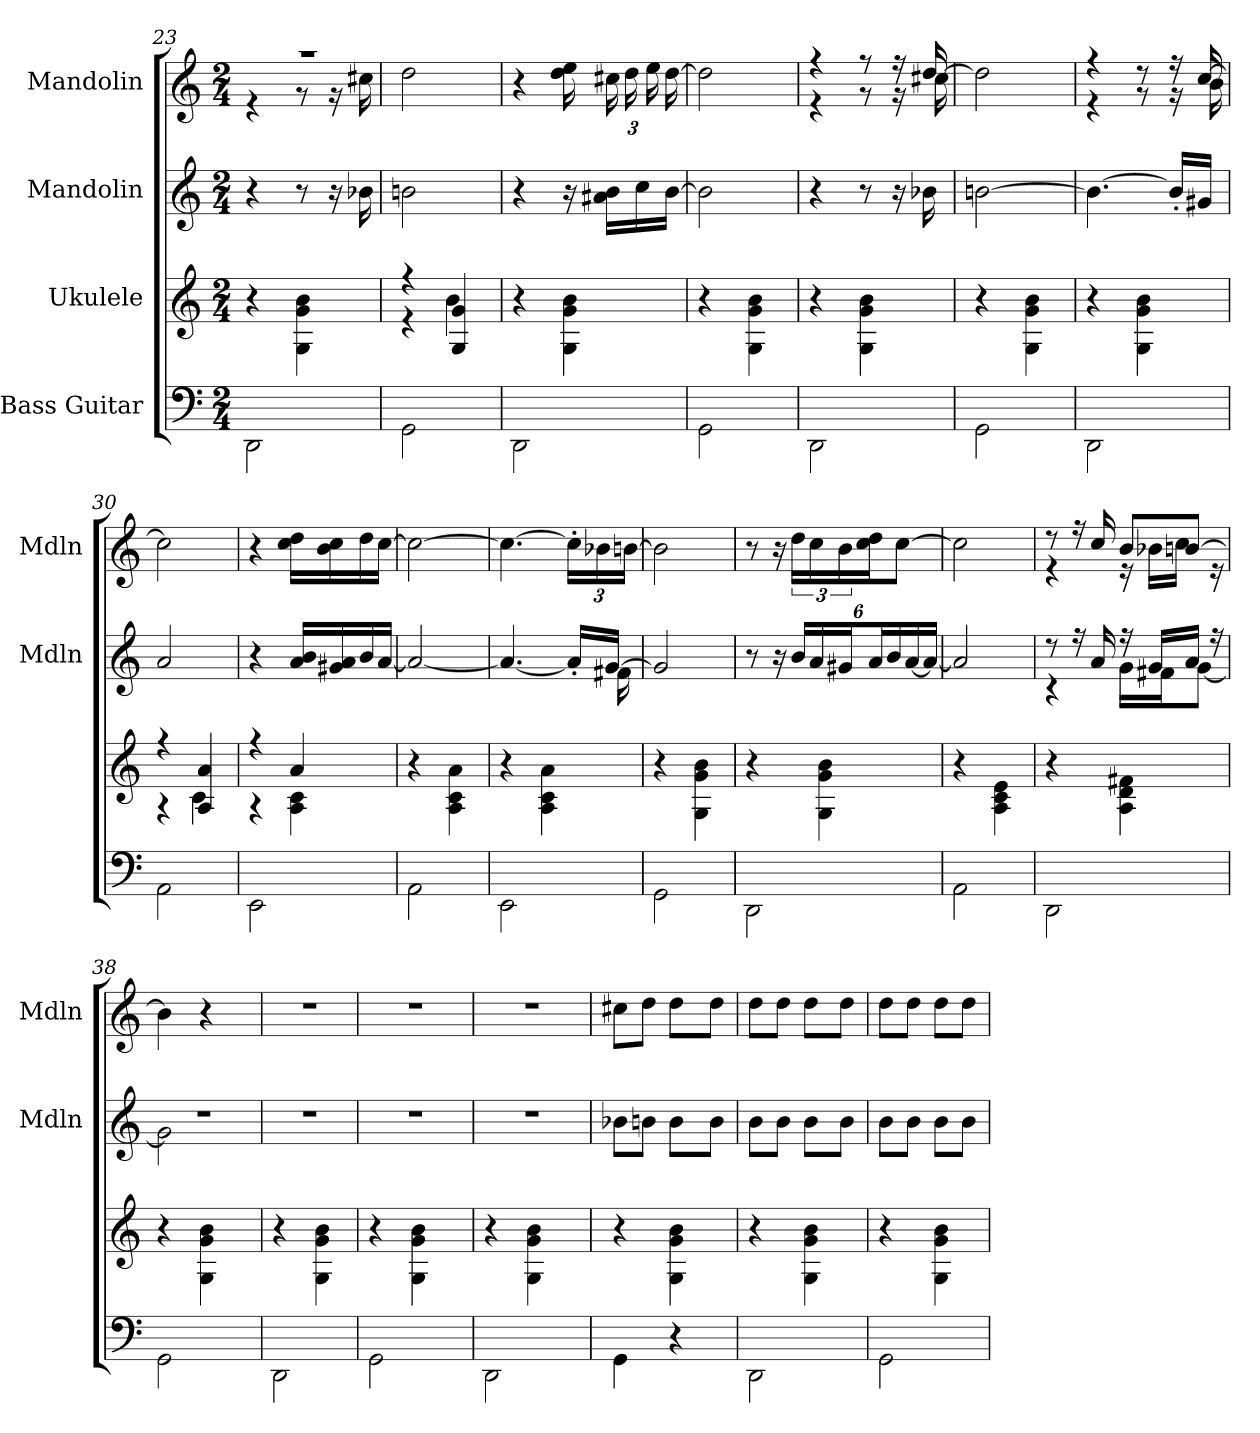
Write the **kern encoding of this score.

**kern	**kern	**kern	**kern
*part4	*part3	*part2	*part1
*staff4	*staff3	*staff2	*staff1
*I"Bass Guitar	*I"Ukulele	*I"Mandolin	*I"Mandolin
*	*	*I'Mdln	*I'Mdln
!!LO:PB:g=z
*	*	*clefG2	*clefG2
*k[]	*k[]	*k[]	*k[]
*M2/4	*M2/4	*M2/4	*M2/4
=23	=23	=23	=23
*	*	*	*^
2DD\	4r	4r	2r	4r
.	4G\ 4g\ 4b\	8r	.	8r
.	.	16r	.	16r
.	.	16b-X\	.	16cc#X\
*	*	*	*v	*v
=24	=24	=24	=24
*	*^	*	*
2GG\	4r	4r	2bn\	2dd\
.	4G/ 4g/	4b\	.	.
*	*v	*v	*	*
=25	=25	=25	=25
2DD\	4r	4r	4r
.	4G\ 4g\ 4b\	16r	16dd\ 16ee\LL
*	*	*	*Xbrackettup
.	.	16a#X\ 16b\LL	24cc#X\L
.	.	.	24dd\
.	.	16cc\	.
.	.	.	24ee\
.	.	[16b\JJ	[16dd\JJ
=26	=26	=26	=26
2GG\	4r	2b\]	2dd\]
.	4G\ 4g\ 4b\	.	.
=27	=27	=27	=27
*	*	*	*^
2DD\	4r	4r	4r	4r
.	4G\ 4g\ 4b\	8r	8r	8r
.	.	16r	16r	16r
.	.	16b-X\	[16dd/	16cc#X\
*	*	*	*v	*v
=28	=28	=28	=28
2GG\	4r	[2bn\	2dd\]
.	4G\ 4g\ 4b\	.	.
!!LO:LB:g=z
=29	=29	=29	=29
*	*	*	*^
2DD\	4r	4.b\_	4r	4r
.	4G\ 4g\ 4b\	.	8r	8r
.	.	16b'/LL]	16r	16r
.	.	16g#X/JJ	[16cc/	16b\
*	*	*	*v	*v
=30	=30	=30	=30
*	*^	*	*
2AA\	4r	4r	2a/	2cc\]
.	4A/ 4a/	4c\	.	.
=31	=31	=31	=31	=31
2EE\	4r	4r	4r	4r
.	4a/	4A\ 4c\	16a/ 16b/LL	16cc\ 16dd\LL
*	*	*	*	*MM92
.	.	.	16g#X/ 16a/	16b\ 16cc\
.	.	.	16b/	16dd\
.	.	.	[16a/JJ	[16cc\JJ
*	*v	*v	*	*
=32	=32	=32	=32
2AA\	4r	2a/_	2cc\_
.	4A\ 4c\ 4a\	.	.
=33	=33	=33	=33
*	*	*^	*
2EE\	4r	4.a/_	4..ryy	4.cc\_
.	4A\ 4c\ 4a\	.	.	.
.	.	16a'/LL]	.	24cc'\LL]
.	.	.	.	24b-X\
.	.	[16g/JJ	16f#X\	.
.	.	.	.	[24bn\JJ
*	*	*v	*v	*
=34	=34	=34	=34
2GG\	4r	2g/]	2b\]
.	4G\ 4g\ 4b\	.	.
=35	=35	=35	=35
2DD\	4r	8r	8r
.	.	16r	16r
*	*	*Xbrackettup	*brackettup
.	.	24b/LL	24dd\LL
.	.	24a/	24cc\
.	4G\ 4g\ 4b\	.	.
.	.	24g#X/J	24b\
.	.	24a/L	16cc\ 16dd\J
.	.	24b/	.
.	.	.	[8cc\J
.	.	[24a/	.
.	.	16a/JJ_	.
!!LO:LB:g=z
=36	=36	=36	=36
2AA\	4r	2a/]	2cc\]
.	4A\ 4c\ 4e\	.	.
=37	=37	=37	=37
*	*	*^	*^
2DD\	4r	8r	4r	8r	4r
.	.	16r	.	16r	.
.	.	16a/	.	16cc/	.
.	4A\ 4d\ 4f#\	16r	16g\LL	8b/L	16r
.	.	16g/LL	16f#X\J	.	16b-X\LL
.	.	16a/JJ	[8g\J	[8bn/J	16cc\JJ
*	*	*	*	*MM93	*
.	.	16r	.	.	16r
=38	=38	=38	=38	=38	=38
2GG\	4r	2r	2g\]	4b\]	3ryy
.	4G\ 4g\ 4b\	.	.	4r	.
.	.	.	.	.	12..ryy
*	*	*	*	*MM94	*
.	.	.	.	.	48ryy
*	*	*v	*v	*	*
*	*	*	*v	*v
=39	=39	=39	=39
2DD\	4r	2r	2r
.	4G\ 4g\ 4b\	.	.
=40	=40	=40	=40
*	*	*	*MM95
*	*	*	*^
2GG\	4r	2r	2r	3ryy
.	4G\ 4g\ 4b\	.	.	.
.	.	.	.	48ryy
*	*	*	*MM96	*
.	.	.	.	12..ryy
=41	=41	=41	=41	=41
2DD\	4r	2r	2r	3ryy
.	4G\ 4g\ 4b\	.	.	.
.	.	.	.	12.ryy
*	*	*	*MM97	*
.	.	.	.	24ryy
=42	=42	=42	=42	=42
4GG\	4r	8b-X\L	8cc#X\L	3ryy
.	.	8bn\J	8dd\J	.
4r	4G\ 4g\ 4b\	8b\L	8dd\L	.
.	.	.	.	48ryy
*	*	*	*MM98	*
.	.	.	.	12..ryy
.	.	8b\J	8dd\J	.
=43	=43	=43	=43	=43
2DD\	4r	8b\L	8dd\L	3ryy
.	.	8b\J	8dd\J	.
.	4G\ 4g\ 4b\	8b\L	8dd\L	.
*	*	*	*MM99	*
.	.	.	.	6ryy
.	.	8b\J	8dd\J	.
*	*	*	*v	*v
=44	=44	=44	=44
2GG\	4r	8b\L	8dd\L
.	.	8b\J	8dd\J
.	4G\ 4g\ 4b\	8b\L	8dd\L
*	*	*	*MM101
.	.	8b\J	8dd\J
=	=	=	=
*-	*-	*-	*-
